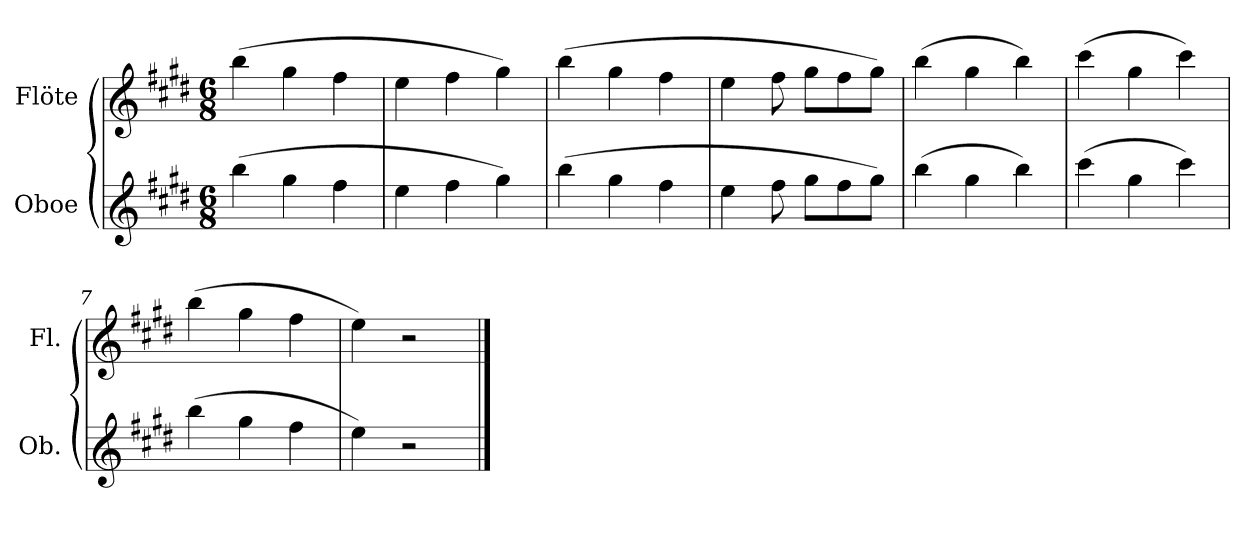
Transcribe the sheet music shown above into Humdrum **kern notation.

**kern	**kern
*part2	*part1
*staff2	*staff1
*I"Oboe	*I"Flöte
*I'Ob.	*I'Fl.
*clefG2	*clefG2
*k[f#c#g#d#]	*k[f#c#g#d#]
*M6/8	*M6/8
=1	=1
(4bb\	(4bb\
4gg#\	4gg#\
4ff#\	4ff#\
=2	=2
4ee\	4ee\
4ff#\	4ff#\
4gg#\)	4gg#\)
=3	=3
(4bb\	(4bb\
4gg#\	4gg#\
4ff#\	4ff#\
=4	=4
4ee\	4ee\
8ff#\	8ff#\
8gg#\L	8gg#\L
8ff#\	8ff#\
8gg#\J)	8gg#\J)
=5	=5
(4bb\	(4bb\
4gg#\	4gg#\
4bb\)	4bb\)
=6	=6
(4ccc#\	(4ccc#\
4gg#\	4gg#\
4ccc#\)	4ccc#\)
=7	=7
(4bb\	(4bb\
4gg#\	4gg#\
4ff#\	4ff#\
=8	=8
4ee\)	4ee\)
2r	2r
==	==
*-	*-
